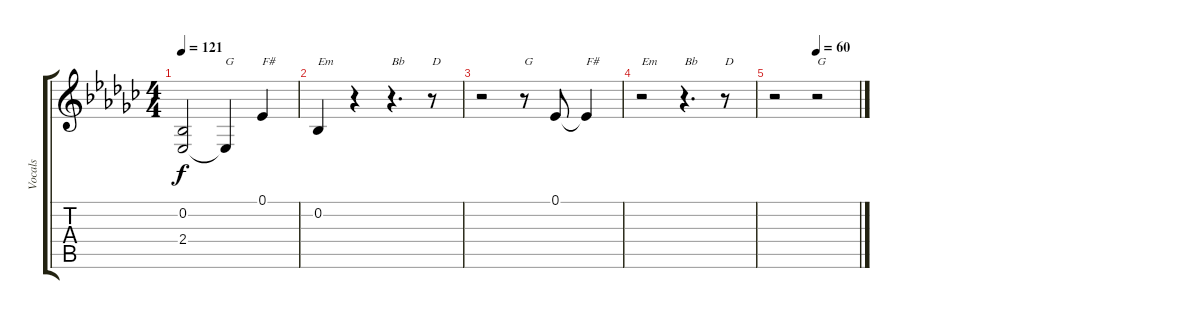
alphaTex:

\track ("Vocals" "Vocals") {instrument sopranosax}
\staff {score tabs}
\tuning (Eb4 Bb3 Gb3 Db3 Ab2 Eb2) {hide}
\ts (4 4)
\tempo 121
\clef g2
\ks ebminor
(0.2{t} 2.4{t}).2{dy f} 2.4{t}.4{txt "G"} 0.1.4{txt "F#"} |
0.2.4{txt "Em"} r.4 r.4{d txt "Bb"} r.8{txt "D"} |
r.2 r.8{txt "G"} 0.1.8 0.1{t}.4{txt "F#"} |
r.2{txt "Em"} r.4{d txt "Bb"} r.8{txt "D"} |
\tempo (60 0.5)
r.2 r.2{txt "G"}
